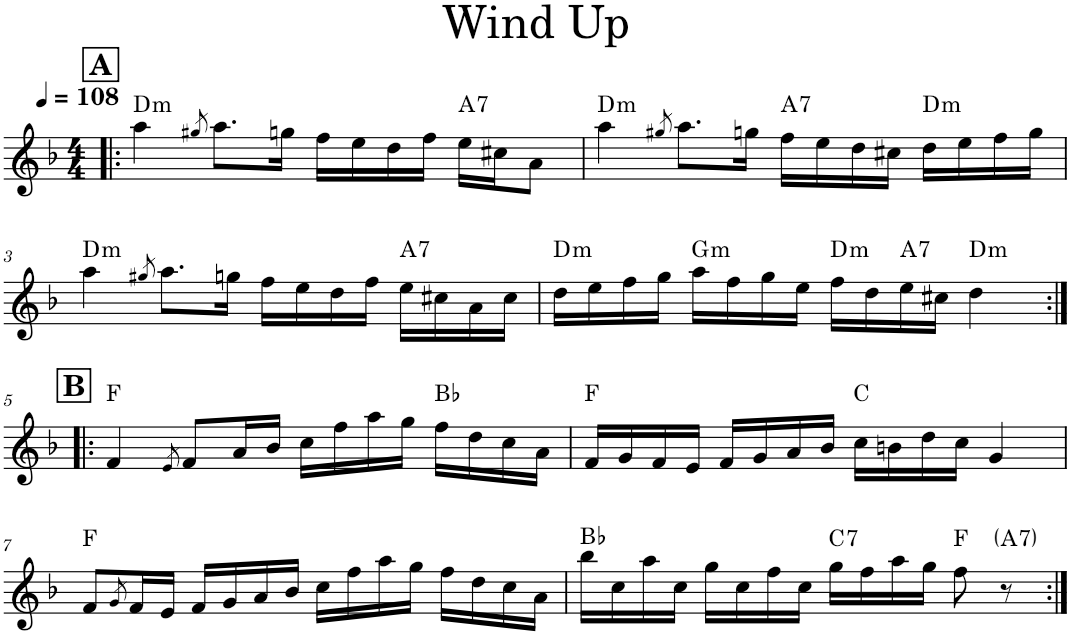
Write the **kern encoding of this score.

**kern	**harte
*part1	*part1
*staff1	*
*I"Piano	*
*I'Pno.	*
*clefG2	*
*k[b-]	*
*M4/4	*
*MM108	*
!!LO:REH:place=s1:a:B:cj:fs=14:t=A
=1!|:	=1!|:
!	!LO:H:kt=m
4aa\	D:min
8qgg#X/	.
8.aa\L	.
16ggn\Jk	.
16ff\LL	.
16ee\	.
16dd\	.
16ff\JJ	.
!	!LO:H:kt=7
16ee\LL	A:7
16cc#X\J	.
8a\J	.
=2	=2
!	!LO:H:kt=m
4aa\	D:min
8qgg#X/	.
8.aa\L	.
16ggn\Jk	.
!	!LO:H:kt=7
16ff\LL	A:7
16ee\	.
16dd\	.
16cc#X\JJ	.
!	!LO:H:kt=m
16dd\LL	D:min
16ee\	.
16ff\	.
16gg\JJ	.
!!LO:LB:g=z
=3	=3
!	!LO:H:kt=m
4aa\	D:min
8qgg#X/	.
8.aa\L	.
16ggn\Jk	.
16ff\LL	.
16ee\	.
16dd\	.
16ff\JJ	.
!	!LO:H:kt=7
16ee\LL	A:7
16cc#X\	.
16a\	.
16cc#\JJ	.
=4	=4
!	!LO:H:kt=m
16dd\LL	D:min
16ee\	.
16ff\	.
16gg\JJ	.
!	!LO:H:kt=m
16aa\LL	G:min
16ff\	.
16gg\	.
16ee\JJ	.
!	!LO:H:kt=m
16ff\LL	D:min
16dd\	.
!	!LO:H:kt=7
16ee\	A:7
16cc#X\JJ	.
!	!LO:H:kt=m
4dd\	D:min
!!LO:LB:g=z
!!LO:REH:place=s1:a:B:cj:fs=14:t=B
=5:|!|:	=5:|!|:
4f/	F:maj
8qe/	.
8f/L	.
16a/L	.
16b-/JJ	.
16cc\LL	.
16ff\	.
16aa\	.
16gg\JJ	.
16ff\LL	Bb:maj
16dd\	.
16cc\	.
16a\JJ	.
=6	=6
16f/LL	F:maj
16g/	.
16f/	.
16e/JJ	.
16f/LL	.
16g/	.
16a/	.
16b-/JJ	.
16cc\LL	C:maj
16bn\	.
16dd\	.
16cc\JJ	.
4g/	.
!!LO:LB:g=z
=7	=7
8f/L	F:maj
8qg/	.
16f/L	.
16e/JJ	.
16f/LL	.
16g/	.
16a/	.
16b-/JJ	.
16cc\LL	.
16ff\	.
16aa\	.
16gg\JJ	.
16ff\LL	.
16dd\	.
16cc\	.
16a\JJ	.
=8	=8
16bb-\LL	Bb:maj
16cc\	.
16aa\	.
16cc\JJ	.
16gg\LL	.
16cc\	.
16ff\	.
16cc\JJ	.
!	!LO:H:kt=7
16gg\LL	C:7
16ff\	.
16aa\	.
16gg\JJ	.
8ff\	F:maj
!	!LO:H:kt=7
8r	A:7
=:|!	=:|!
*-	*-
